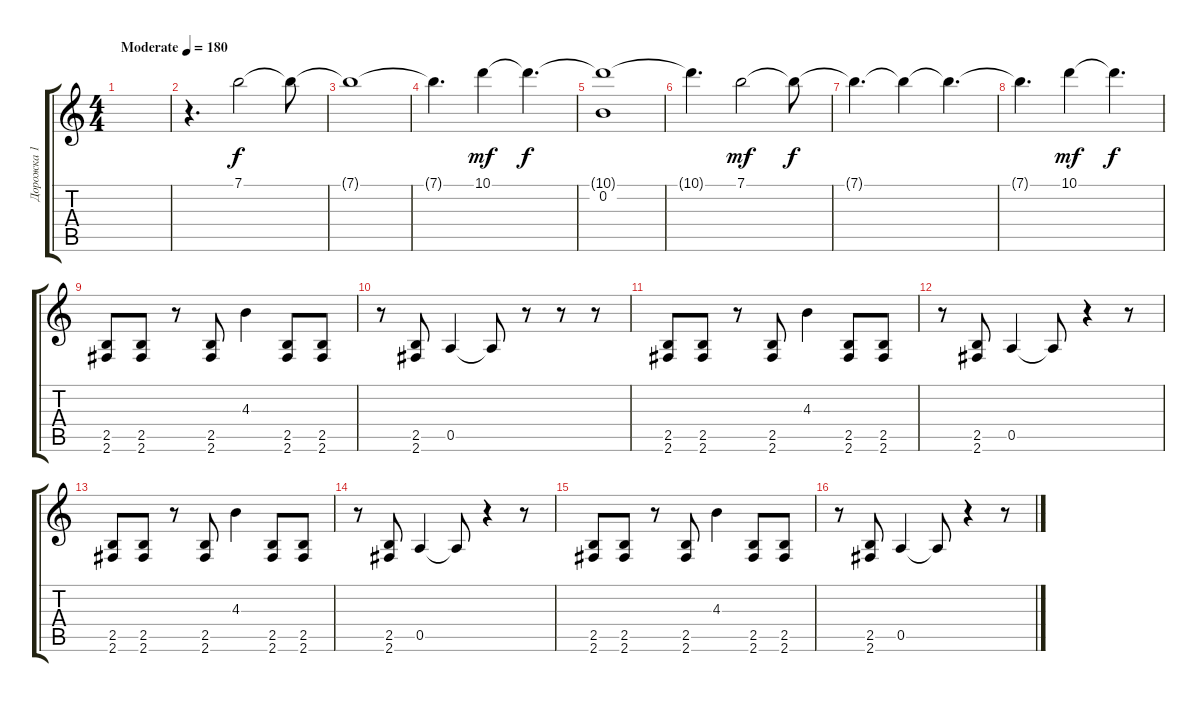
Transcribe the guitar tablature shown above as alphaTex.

\track ("Дорожка 1" "Дорожка 1") {instrument distortionguitar}
\staff {score tabs}
\tuning (E4 B3 G3 D3 A2 E2) {hide}
\ts (4 4)
\tempo (180 "Moderate")
\clef g2
\ks c
|
r.4{d} 7.1.2 7.1{t}.8{dy f} |
7.1{t}.1 |
7.1{t}.4{d} 10.1.4{dy mf} 10.1{t}.4{d dy f} |
(10.1{t} 0.2).1 |
10.1{t}.4{d} 7.1.2{dy mf} 7.1{t}.8{dy f} |
7.1{t}.4{d} 7.1{t}.4 7.1{t}.4{d} |
7.1{t}.4{d} 10.1.4{dy mf} 10.1{t}.4{d dy f} |
(2.5 2.6).8 (2.5 2.6).8 r.8 (2.5 2.6).8 4.3.4 (2.5 2.6).8 (2.5 2.6).8 |
r.8 (2.5 2.6).8 0.5.4 0.5{t}.8 r.8 r.8 r.8 |
(2.5 2.6).8 (2.5 2.6).8 r.8 (2.5 2.6).8 4.3.4 (2.5 2.6).8 (2.5 2.6).8 |
r.8 (2.5 2.6).8 0.5.4 0.5{t}.8 r.4 r.8 |
(2.5 2.6).8 (2.5 2.6).8 r.8 (2.5 2.6).8 4.3.4 (2.5 2.6).8 (2.5 2.6).8 |
r.8 (2.5 2.6).8 0.5.4 0.5{t}.8 r.4 r.8 |
(2.5 2.6).8 (2.5 2.6).8 r.8 (2.5 2.6).8 4.3.4 (2.5 2.6).8 (2.5 2.6).8 |
r.8 (2.5 2.6).8 0.5.4 0.5{t}.8 r.4 r.8
